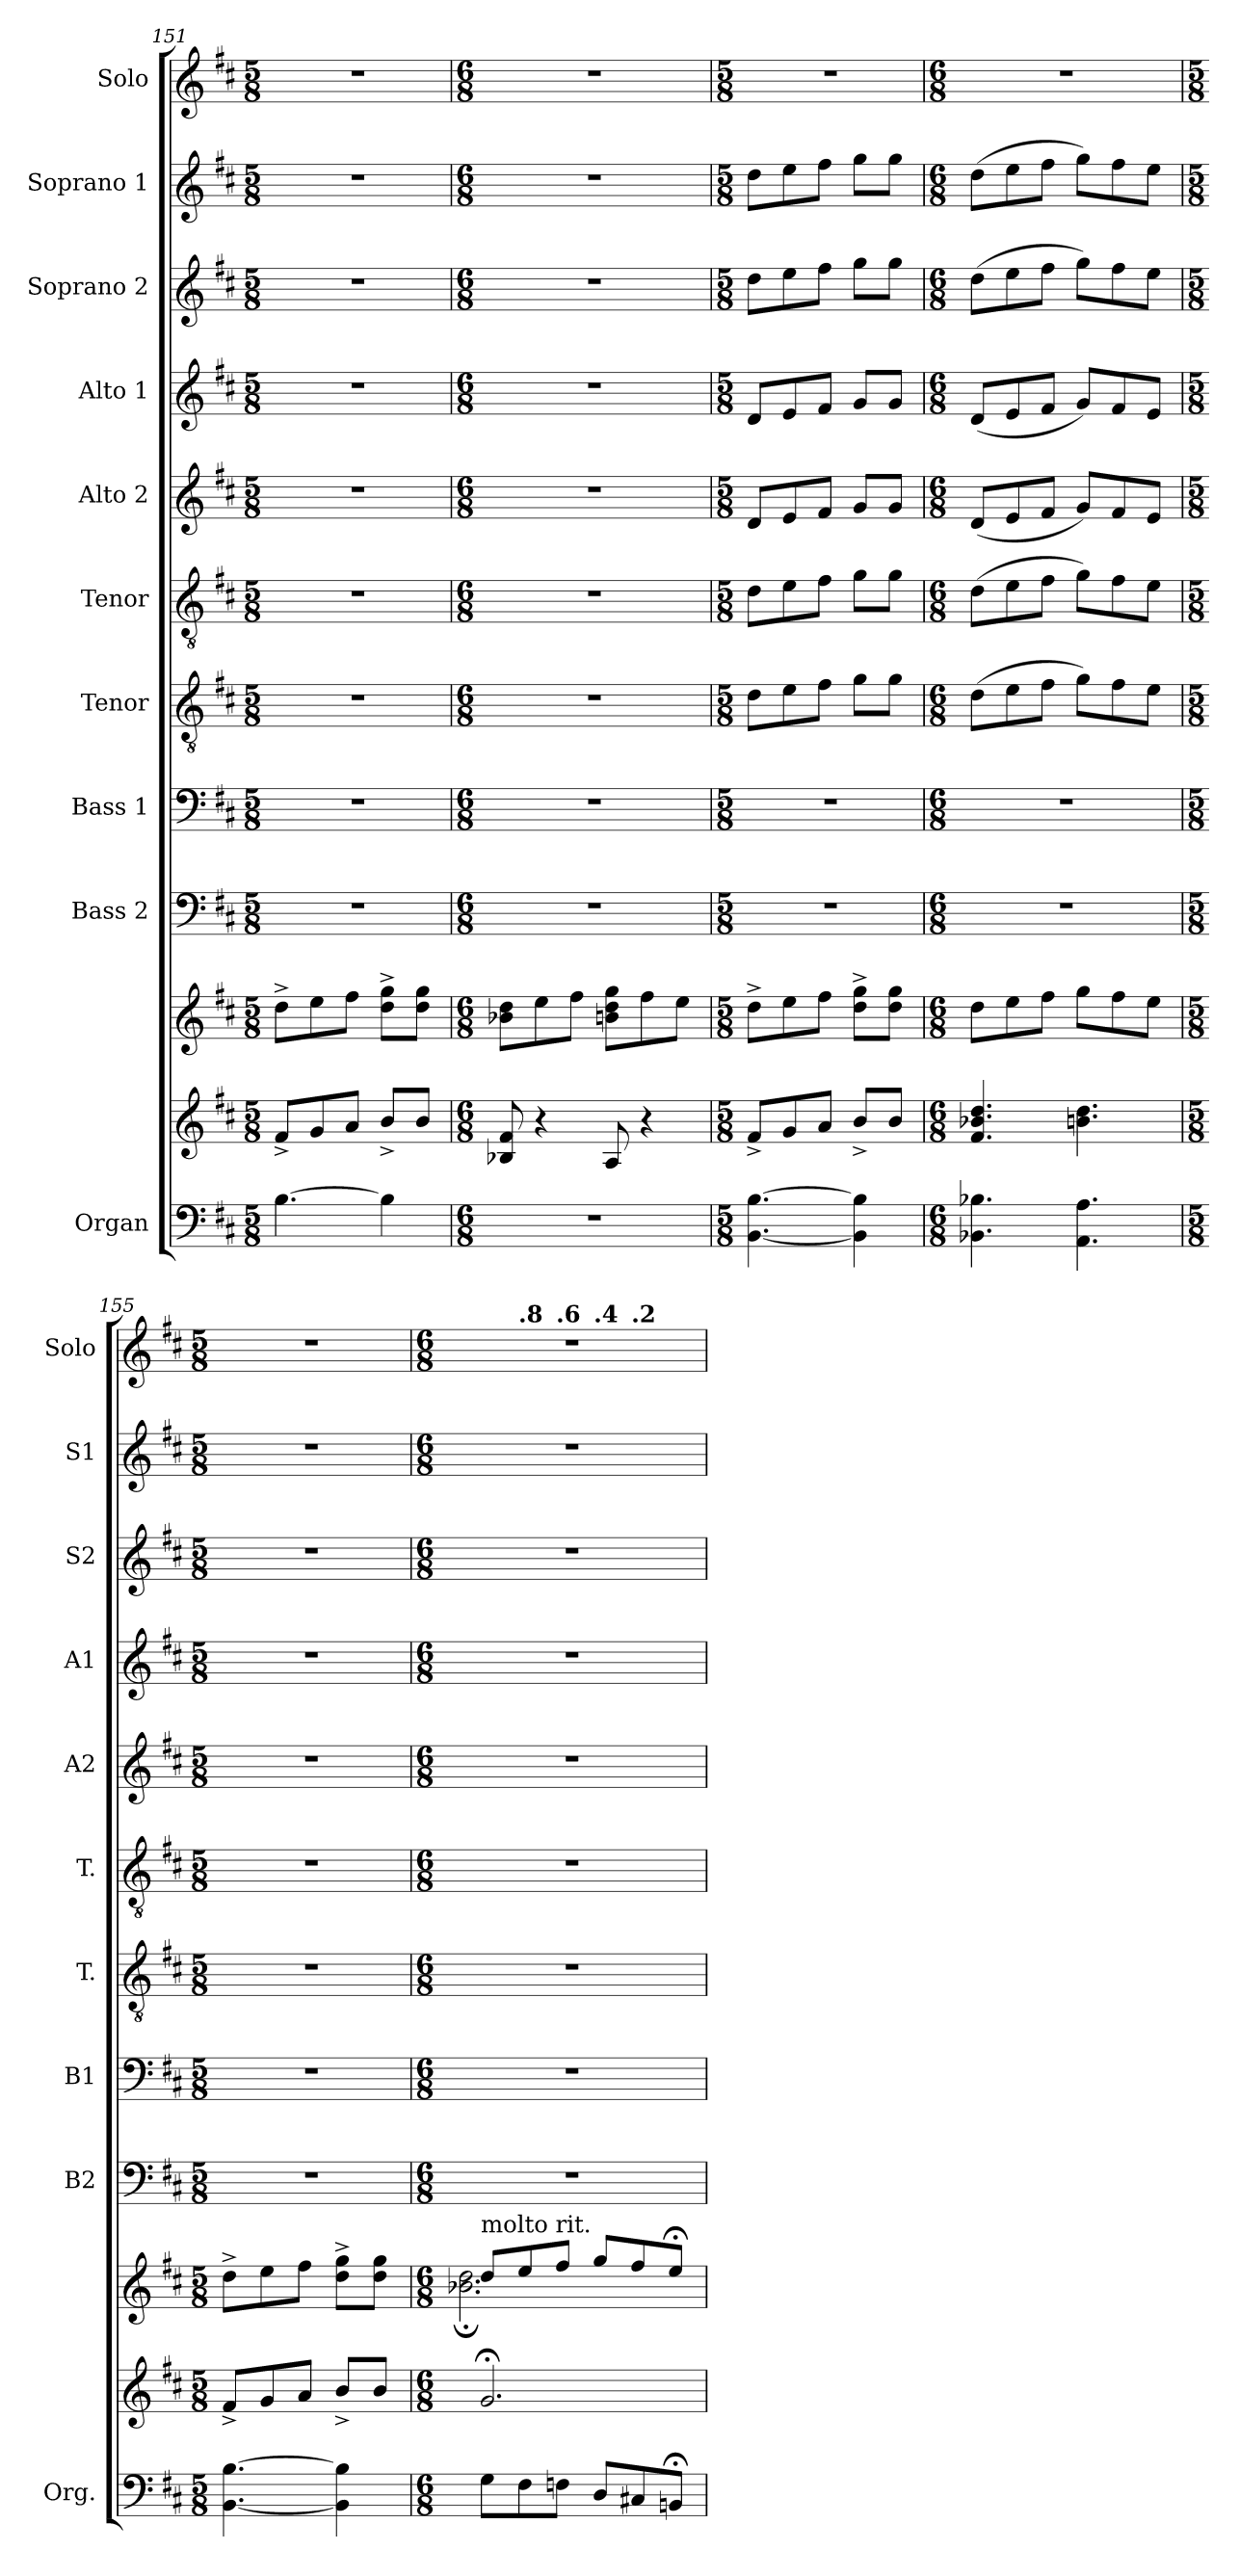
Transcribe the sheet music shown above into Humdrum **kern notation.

**kern	**kern	**kern	**kern	**kern	**kern	**kern	**kern	**kern	**kern	**kern	**kern
*part10	*part10	*part10	*part9	*part8	*part7	*part6	*part5	*part4	*part3	*part2	*part1
*staff12	*staff11	*staff10	*staff9	*staff8	*staff7	*staff6	*staff5	*staff4	*staff3	*staff2	*staff1
*I"Organ	*	*	*I"Bass 2	*I"Bass 1	*I"Tenor	*I"Tenor	*I"Alto 2	*I"Alto 1	*I"Soprano 2	*I"Soprano 1	*I"Solo
*I'Org.	*	*	*I'B2	*I'B1	*I'T.	*I'T.	*I'A2	*I'A1	*I'S2	*I'S1	*I'Solo
*clefF4	*clefG2	*clefG2	*clefF4	*clefF4	*clefGv2	*clefGv2	*clefG2	*clefG2	*clefG2	*clefG2	*clefG2
*k[f#c#]	*k[f#c#]	*k[f#c#]	*k[f#c#]	*k[f#c#]	*k[f#c#]	*k[f#c#]	*k[f#c#]	*k[f#c#]	*k[f#c#]	*k[f#c#]	*k[f#c#]
*M5/8	*M5/8	*M5/8	*M5/8	*M5/8	*M5/8	*M5/8	*M5/8	*M5/8	*M5/8	*M5/8	*M5/8
=151	=151	=151	=151	=151	=151	=151	=151	=151	=151	=151	=151
[4.B\	8f#^/L	8dd^\L	8%5r	8%5r	8%5r	8%5r	8%5r	8%5r	8%5r	8%5r	8%5r
.	8g/	8ee\	.	.	.	.	.	.	.	.	.
.	8a/J	8ff#\J	.	.	.	.	.	.	.	.	.
4B\]	8b^/L	8dd\^ 8gg\^L	.	.	.	.	.	.	.	.	.
.	8b/J	8dd\ 8gg\J	.	.	.	.	.	.	.	.	.
=152	=152	=152	=152	=152	=152	=152	=152	=152	=152	=152	=152
*M6/8	*M6/8	*M6/8	*M6/8	*M6/8	*M6/8	*M6/8	*M6/8	*M6/8	*M6/8	*M6/8	*M6/8
2.r	8B-X/ 8f#/	8b-X\ 8dd\L	2.r	2.r	2.r	2.r	2.r	2.r	2.r	2.r	2.r
.	4r	8ee\	.	.	.	.	.	.	.	.	.
.	.	8ff#\J	.	.	.	.	.	.	.	.	.
.	8A/	8bn\ 8dd\ 8gg\L	.	.	.	.	.	.	.	.	.
.	4r	8ff#\	.	.	.	.	.	.	.	.	.
.	.	8ee\J	.	.	.	.	.	.	.	.	.
=153	=153	=153	=153	=153	=153	=153	=153	=153	=153	=153	=153
*M5/8	*M5/8	*M5/8	*M5/8	*M5/8	*M5/8	*M5/8	*M5/8	*M5/8	*M5/8	*M5/8	*M5/8
[4.BB\ [4.B\	8f#^/L	8dd^\L	8%5r	8%5r	8d\L	8d\L	8d/L	8d/L	8dd\L	8dd\L	8%5r
.	8g/	8ee\	.	.	8e\	8e\	8e/	8e/	8ee\	8ee\	.
.	8a/J	8ff#\J	.	.	8f#\J	8f#\J	8f#/J	8f#/J	8ff#\J	8ff#\J	.
4BB\] 4B\]	8b^/L	8dd\^ 8gg\^L	.	.	8g\L	8g\L	8g/L	8g/L	8gg\L	8gg\L	.
.	8b/J	8dd\ 8gg\J	.	.	8g\J	8g\J	8g/J	8g/J	8gg\J	8gg\J	.
=154	=154	=154	=154	=154	=154	=154	=154	=154	=154	=154	=154
*M6/8	*M6/8	*M6/8	*M6/8	*M6/8	*M6/8	*M6/8	*M6/8	*M6/8	*M6/8	*M6/8	*M6/8
4.BB-X\ 4.B-X\	4.f#/ 4.b-X/ 4.dd/	8dd\L	2.r	2.r	(>8d\L	(>8d\L	(<8d/L	(<8d/L	(>8dd\L	(>8dd\L	2.r
.	.	8ee\	.	.	8e\	8e\	8e/	8e/	8ee\	8ee\	.
.	.	8ff#\J	.	.	8f#\J	8f#\J	8f#/J	8f#/J	8ff#\J	8ff#\J	.
4.AA\ 4.A\	4.bn\ 4.dd\	8gg\L	.	.	8g\L)	8g\L)	8g/L)	8g/L)	8gg\L)	8gg\L)	.
.	.	8ff#\	.	.	8f#\	8f#\	8f#/	8f#/	8ff#\	8ff#\	.
.	.	8ee\J	.	.	8e\J	8e\J	8e/J	8e/J	8ee\J	8ee\J	.
=155	=155	=155	=155	=155	=155	=155	=155	=155	=155	=155	=155
*M5/8	*M5/8	*M5/8	*M5/8	*M5/8	*M5/8	*M5/8	*M5/8	*M5/8	*M5/8	*M5/8	*M5/8
[4.BB\ [4.B\	8f#^/L	8dd^\L	8%5r	8%5r	8%5r	8%5r	8%5r	8%5r	8%5r	8%5r	8%5r
.	8g/	8ee\	.	.	.	.	.	.	.	.	.
.	8a/J	8ff#\J	.	.	.	.	.	.	.	.	.
4BB\] 4B\]	8b^/L	8dd\^ 8gg\^L	.	.	.	.	.	.	.	.	.
.	8b/J	8dd\ 8gg\J	.	.	.	.	.	.	.	.	.
=156	=156	=156	=156	=156	=156	=156	=156	=156	=156	=156	=156
*M6/8	*M6/8	*M6/8	*M6/8	*M6/8	*M6/8	*M6/8	*M6/8	*M6/8	*M6/8	*M6/8	*M6/8
*	*	*	*	*	*	*	*	*	*	*	*MM132
*	*	*^	*	*	*	*	*	*	*	*	*
!	!	!LO:TX:a:t=molto rit.	!	!	!	!	!	!	!	!	!	!
*	*	*	*	*	*	*	*	*	*	*	*	*^
*	*	*	*	*	*	*	*	*	*	*	*	*	*^
*	*	*	*	*	*	*	*	*	*	*	*	*	*	*^
*	*	*	*	*	*	*	*	*	*	*	*	*	*	*	*^
8G\L	2.g;</	8dd/L	2.b-X\; 2.dd\;	2.r	2.r	2.r	2.r	2.r	2.r	2.r	2.r	2.r	8ryy	4ryy	4.ryy	2ryy
*	*	*	*	*	*	*	*	*	*	*	*	*MM124	*	*	*	*
!	!	!	!	!	!	!	!	!	!	!	!	!	!LO:TX:a:B:t=.8	!	!	!
8F#\	.	8ee/	.	.	.	.	.	.	.	.	.	.	2ryy	.	.	.
*	*	*	*	*	*	*	*	*	*	*	*	*MM117	*	*	*	*
!	!	!	!	!	!	!	!	!	!	!	!	!	!	!LO:TX:a:B:t=.6	!	!
8Fn\J	.	8ff#/J	.	.	.	.	.	.	.	.	.	.	.	2ryy	.	.
*	*	*	*	*	*	*	*	*	*	*	*	*MM110	*	*	*	*
!	!	!	!	!	!	!	!	!	!	!	!	!	!	!	!LO:TX:a:B:t=.4	!
8D/L	.	8gg/L	.	.	.	.	.	.	.	.	.	.	.	.	4.ryy	.
*	*	*	*	*	*	*	*	*	*	*	*	*MM103	*	*	*	*
!	!	!	!	!	!	!	!	!	!	!	!	!	!	!	!	!LO:TX:a:B:t=.2
8C#X/	.	8ff#/	.	.	.	.	.	.	.	.	.	.	.	.	.	4ryy
*	*	*	*	*	*	*	*	*	*	*	*	*MM80	*	*	*	*
8BBn;</J	.	8ee;</J	.	.	.	.	.	.	.	.	.	.	8ryy	.	.	.
*	*	*v	*v	*	*	*	*	*	*	*	*	*v	*v	*v	*v	*v
=	=	=	=	=	=	=	=	=	=	=	=
*-	*-	*-	*-	*-	*-	*-	*-	*-	*-	*-	*-
